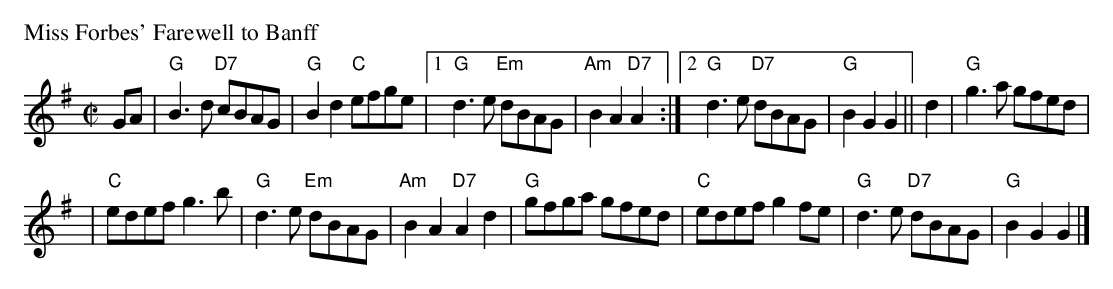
X:1
P: Miss Forbes' Farewell to Banff
M: C|
L: 1/8
K: G
GA \
| "G"B3d "D7"cBAG | "G"B2d2 "C"efge |1 "G"d3e "Em"dBAG | "Am"B2A2 "D7"A2 \
:|2 "G"d3e "D7"dBAG | "G"B2G2 G2 || d2 | "G"g3a gfed |
| "C"edef g3b | "G"d3e "Em"dBAG | "Am"B2A2 "D7"A2d2 \
| "G"gfga gfed | "C"edef g2fe |  "G"d3e "D7"dBAG | "G"B2G2 G2 |]
